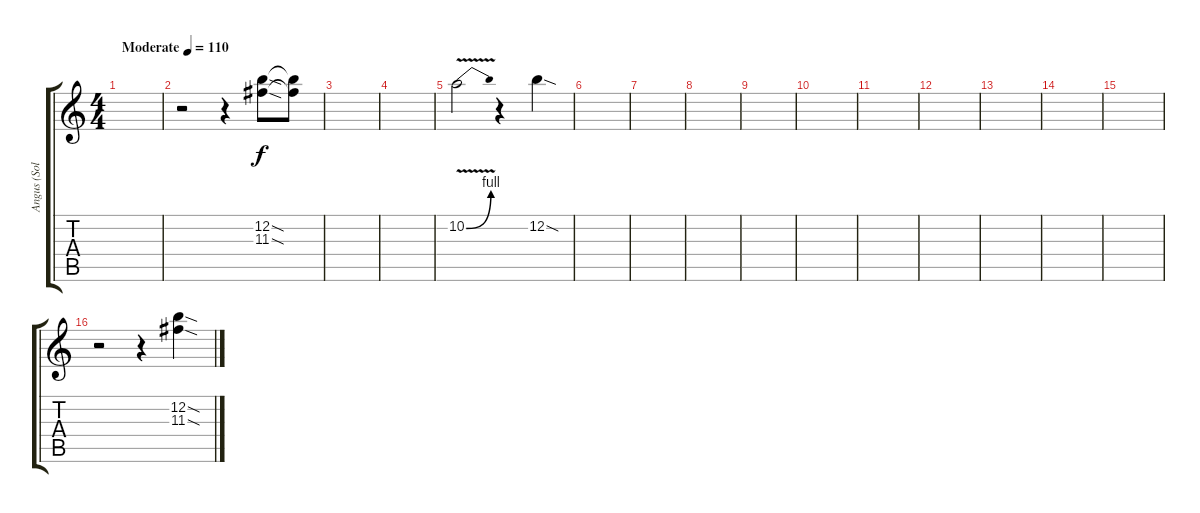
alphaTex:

\track ("Angus (Solo)" "Angus (Sol") {instrument distortionguitar}
\staff {score tabs}
\tuning (E4 B3 G3 D3 A2 E2) {hide}
\ts (4 4)
\tempo (110 "Moderate")
\clef g2
\ks c
|
r.2 r.4 (12.2{sod} 11.3{sod}).8 (12.2{t} 11.3{t}).8 |
|
|
10.2{be (bend 0 0 60 4) v}.2 r.4 12.2{sod}.4 |
|
|
|
|
|
|
|
|
|
|
r.2 r.4 (12.2{sod} 11.3{sod}).4
